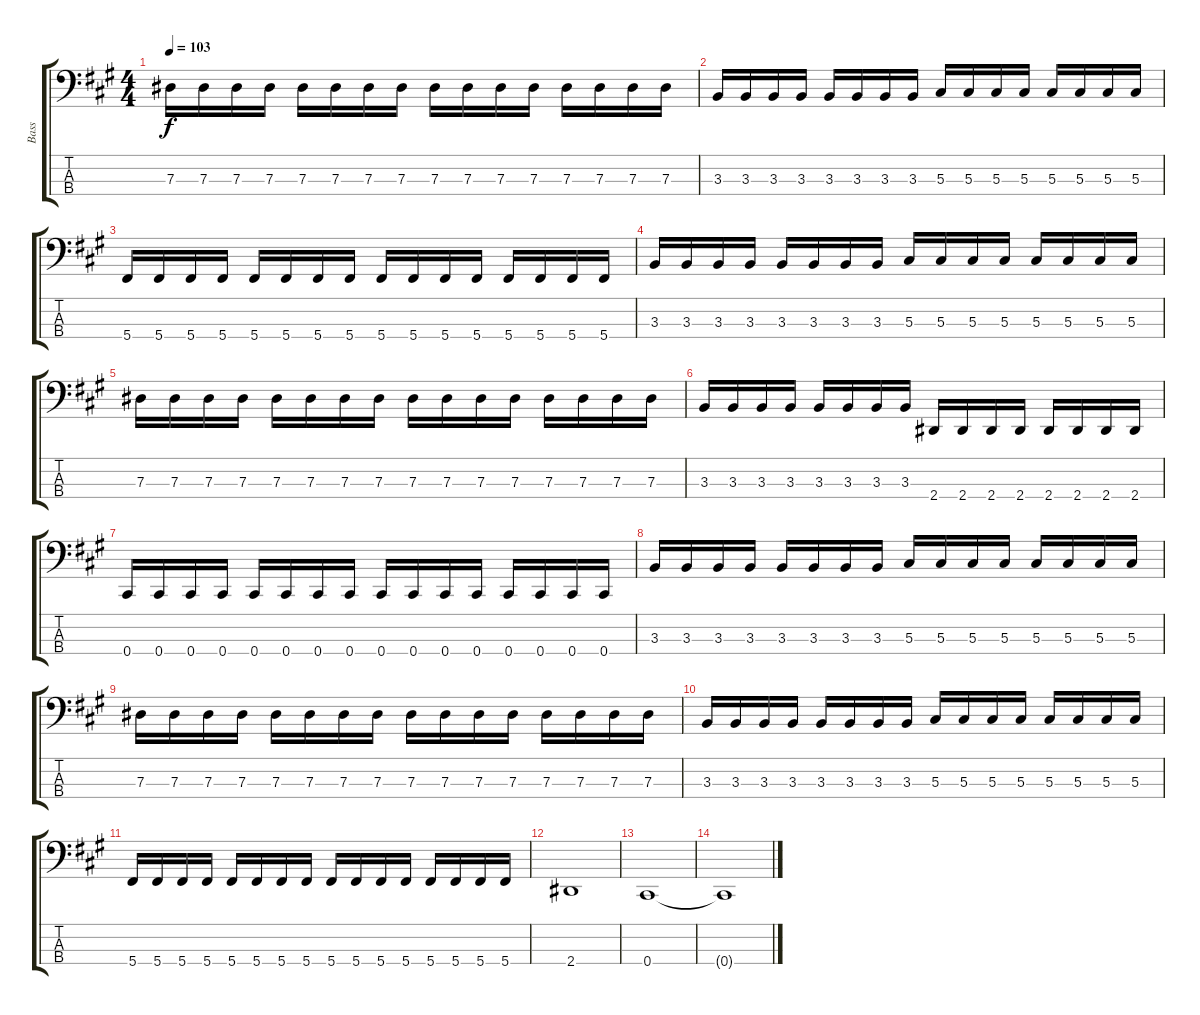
\track ("Bass" "Bass") {instrument electricbassfinger}
\staff {score tabs}
\tuning (G2 Db2 Ab1 Db1) {hide}
\ts (4 4)
\tempo 103
\clef f4
\ks f#minor
7.3.16{dy f} 7.3.16 7.3.16 7.3.16 7.3.16 7.3.16 7.3.16 7.3.16 7.3.16 7.3.16 7.3.16 7.3.16 7.3.16 7.3.16 7.3.16 7.3.16 |
3.3.16 3.3.16 3.3.16 3.3.16 3.3.16 3.3.16 3.3.16 3.3.16 5.3.16 5.3.16 5.3.16 5.3.16 5.3.16 5.3.16 5.3.16 5.3.16 |
5.4.16 5.4.16 5.4.16 5.4.16 5.4.16 5.4.16 5.4.16 5.4.16 5.4.16 5.4.16 5.4.16 5.4.16 5.4.16 5.4.16 5.4.16 5.4.16 |
3.3.16 3.3.16 3.3.16 3.3.16 3.3.16 3.3.16 3.3.16 3.3.16 5.3.16 5.3.16 5.3.16 5.3.16 5.3.16 5.3.16 5.3.16 5.3.16 |
7.3.16 7.3.16 7.3.16 7.3.16 7.3.16 7.3.16 7.3.16 7.3.16 7.3.16 7.3.16 7.3.16 7.3.16 7.3.16 7.3.16 7.3.16 7.3.16 |
3.3.16 3.3.16 3.3.16 3.3.16 3.3.16 3.3.16 3.3.16 3.3.16 2.4.16 2.4.16 2.4.16 2.4.16 2.4.16 2.4.16 2.4.16 2.4.16 |
0.4.16 0.4.16 0.4.16 0.4.16 0.4.16 0.4.16 0.4.16 0.4.16 0.4.16 0.4.16 0.4.16 0.4.16 0.4.16 0.4.16 0.4.16 0.4.16 |
3.3.16 3.3.16 3.3.16 3.3.16 3.3.16 3.3.16 3.3.16 3.3.16 5.3.16 5.3.16 5.3.16 5.3.16 5.3.16 5.3.16 5.3.16 5.3.16 |
7.3.16 7.3.16 7.3.16 7.3.16 7.3.16 7.3.16 7.3.16 7.3.16 7.3.16 7.3.16 7.3.16 7.3.16 7.3.16 7.3.16 7.3.16 7.3.16 |
3.3.16 3.3.16 3.3.16 3.3.16 3.3.16 3.3.16 3.3.16 3.3.16 5.3.16 5.3.16 5.3.16 5.3.16 5.3.16 5.3.16 5.3.16 5.3.16 |
5.4.16 5.4.16 5.4.16 5.4.16 5.4.16 5.4.16 5.4.16 5.4.16 5.4.16 5.4.16 5.4.16 5.4.16 5.4.16 5.4.16 5.4.16 5.4.16 |
2.4.1 |
0.4.1 |
0.4{t}.1
